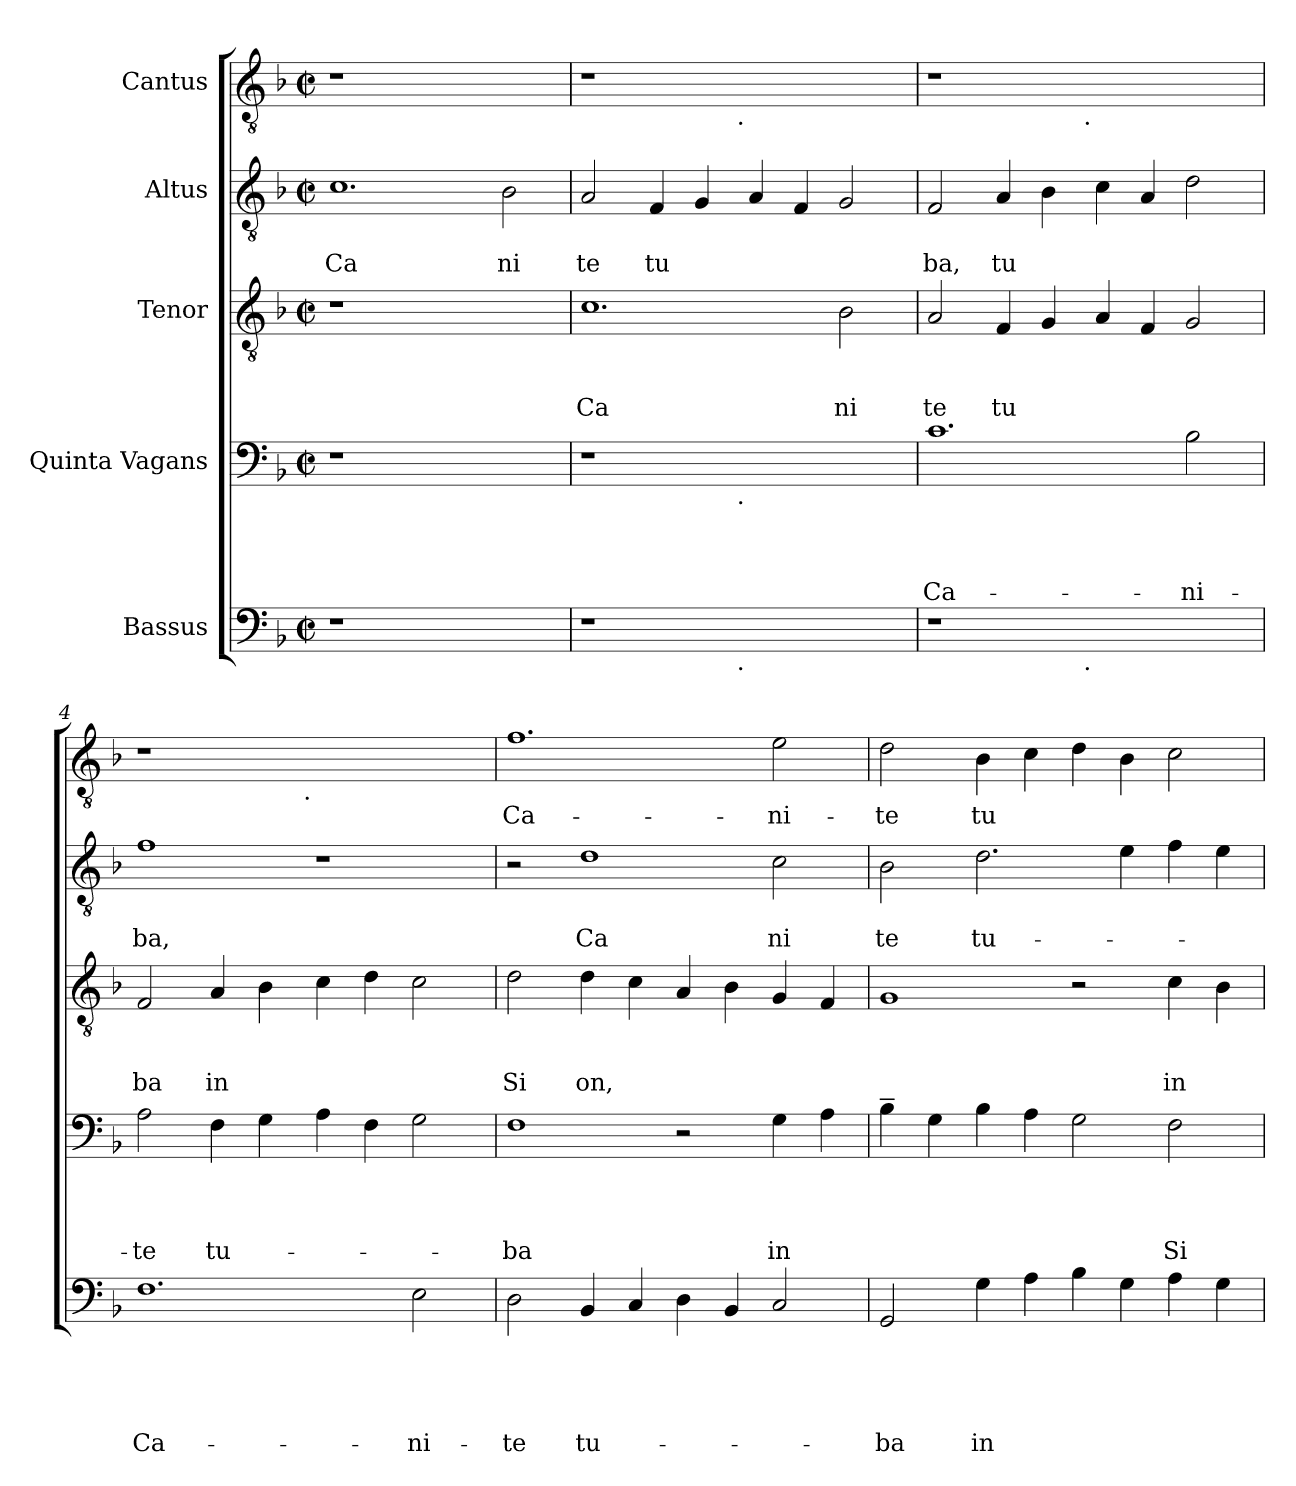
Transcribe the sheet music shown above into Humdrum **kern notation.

**kern	**text	**text	**text	**text	**text	**kern	**text	**text	**text	**text	**kern	**text	**text	**text	**kern	**text	**text	**kern	**text
*part5	*part5	*part5	*part5	*part5	*part5	*part4	*part4	*part4	*part4	*part4	*part3	*part3	*part3	*part3	*part2	*part2	*part2	*part1	*part1
*staff5	*staff5	*staff5	*staff5	*staff5	*staff5	*staff4	*staff4	*staff4	*staff4	*staff4	*staff3	*staff3	*staff3	*staff3	*staff2	*staff2	*staff2	*staff1	*staff1
*I"Bassus	*	*	*	*	*	*I"Quinta Vagans	*	*	*	*	*I"Tenor	*	*	*	*I"Altus	*	*	*I"Cantus	*
*clefF4	*	*	*	*	*	*clefF4	*	*	*	*	*clefGv2	*	*	*	*clefGv2	*	*	*clefGv2	*
*k[b-]	*	*	*	*	*	*k[b-]	*	*	*	*	*k[b-]	*	*	*	*k[b-]	*	*	*k[b-]	*
*F:	*	*	*	*	*	*F:	*	*	*	*	*F:	*	*	*	*F:	*	*	*F:	*
*M2/2	*	*	*	*	*	*M2/2	*	*	*	*	*M2/2	*	*	*	*M2/2	*	*	*M2/2	*
*met(c|)	*	*	*	*	*	*met(c|)	*	*	*	*	*met(c|)	*	*	*	*met(c|)	*	*	*met(c|)	*
=1	=1	=1	=1	=1	=1	=1	=1	=1	=1	=1	=1	=1	=1	=1	=1	=1	=1	=1	=1
!	!	!	!	!	!	!	!	!	!	!	!	!	!	!	!	!	!LO:LY:b	!	!
1r	.	.	.	.	.	1r	.	.	.	.	1r	.	.	.	1.c	.	Ca	1r	.
1ryy	.	.	.	.	.	1ryy	.	.	.	.	1ryy	.	.	.	.	.	.	1ryy	.
!	!	!	!	!	!	!	!	!	!	!	!	!	!	!	!	!	!LO:LY:b	!	!
.	.	.	.	.	.	.	.	.	.	.	.	.	.	.	2B-\	.	ni	.	.
=2	=2	=2	=2	=2	=2	=2	=2	=2	=2	=2	=2	=2	=2	=2	=2	=2	=2	=2	=2
!	!	!	!	!	!	!	!	!	!	!	!	!	!	!LO:LY:b	!	!	!LO:LY:b	!	!
*^	*	*	*	*	*	*^	*	*	*	*	*	*	*	*	*	*	*	*^	*
1r	2ryy	.	.	.	.	.	1r	2ryy	.	.	.	.	1.c	.	.	Ca	2A/	.	te	1r	2ryy	.
!	!	!	!	!	!	!	!	!	!	!	!	!	!	!	!	!	!	!	!LO:LY:b	!	!	!
.	4...ryy	.	.	.	.	.	.	4...ryy	.	.	.	.	.	.	.	.	4F/	.	tu	.	4...ryy	.
.	.	.	.	.	.	.	.	.	.	.	.	.	.	.	.	.	4G/	.	.	.	.	.
!	!	!	!	!	!	!	!	!	!	!	!	!	!	!	!	!	!	!	!	!	!LO:TX:b:t=.	!
!	!	!	!	!	!	!	!	!LO:TX:b:t=.	!	!	!	!	!	!	!	!	!	!	!	!	!	!
!	!LO:TX:b:t=.	!	!	!	!	!	!	!	!	!	!	!	!	!	!	!	!	!	!	!	!	!
.	1ryy	.	.	.	.	.	.	1ryy	.	.	.	.	.	.	.	.	.	.	.	.	1ryy	.
1ryy	.	.	.	.	.	.	1ryy	.	.	.	.	.	.	.	.	.	4A/	.	.	1ryy	.	.
.	.	.	.	.	.	.	.	.	.	.	.	.	.	.	.	.	4F/	.	.	.	.	.
!	!	!	!	!	!	!	!	!	!	!	!	!	!	!	!	!LO:LY:b	!	!	!	!	!	!
.	.	.	.	.	.	.	.	.	.	.	.	.	2B-\	.	.	ni	2G/	.	.	.	.	.
.	32ryy	.	.	.	.	.	.	32ryy	.	.	.	.	.	.	.	.	.	.	.	.	32ryy	.
=3	=3	=3	=3	=3	=3	=3	=3	=3	=3	=3	=3	=3	=3	=3	=3	=3	=3	=3	=3	=3	=3	=3
!	!	!	!	!	!	!	!	!	!	!	!	!LO:LY:b	!	!	!	!LO:LY:b	!	!	!LO:LY:b	!	!	!
*	*	*	*	*	*	*	*v	*v	*	*	*	*	*	*	*	*	*	*	*	*	*	*
1r	2ryy	.	.	.	.	.	1.c	.	.	.	Ca-	2A/	.	.	te	2F/	.	ba,	1r	2ryy	.
!	!	!	!	!	!	!	!	!	!	!	!	!	!	!	!LO:LY:b	!	!	!LO:LY:b	!	!	!
.	4...ryy	.	.	.	.	.	.	.	.	.	.	4F/	.	.	tu	4A/	.	tu	.	4...ryy	.
.	.	.	.	.	.	.	.	.	.	.	.	4G/	.	.	.	4B-\	.	.	.	.	.
!	!	!	!	!	!	!	!	!	!	!	!	!	!	!	!	!	!	!	!	!LO:TX:b:t=.	!
!	!LO:TX:b:t=.	!	!	!	!	!	!	!	!	!	!	!	!	!	!	!	!	!	!	!	!
.	1ryy	.	.	.	.	.	.	.	.	.	.	.	.	.	.	.	.	.	.	1ryy	.
1ryy	.	.	.	.	.	.	.	.	.	.	.	4A/	.	.	.	4c\	.	.	1ryy	.	.
.	.	.	.	.	.	.	.	.	.	.	.	4F/	.	.	.	4A/	.	.	.	.	.
!	!	!	!	!	!	!	!	!	!	!	!LO:LY:b	!	!	!	!	!	!	!	!	!	!
.	.	.	.	.	.	.	2B-\	.	.	.	-ni-	2G/	.	.	.	2d\	.	.	.	.	.
.	32ryy	.	.	.	.	.	.	.	.	.	.	.	.	.	.	.	.	.	.	32ryy	.
=4	=4	=4	=4	=4	=4	=4	=4	=4	=4	=4	=4	=4	=4	=4	=4	=4	=4	=4	=4	=4	=4
!	!	!	!	!	!	!LO:LY:b	!	!	!	!	!LO:LY:b	!	!	!	!LO:LY:b	!	!	!LO:LY:b	!	!	!
*v	*v	*	*	*	*	*	*	*	*	*	*	*	*	*	*	*	*	*	*	*	*
1.F	.	.	.	.	Ca-	2A\	.	.	.	-te	2F/	.	.	ba	1f	.	ba,	1r	2ryy	.
!	!	!	!	!	!	!	!	!	!	!LO:LY:b	!	!	!	!LO:LY:b	!	!	!	!	!	!
.	.	.	.	.	.	4F\	.	.	.	tu-	4A/	.	.	in	.	.	.	.	4...ryy	.
.	.	.	.	.	.	4G\	.	.	.	.	4B-\	.	.	.	.	.	.	.	.	.
!	!	!	!	!	!	!	!	!	!	!	!	!	!	!	!	!	!	!	!LO:TX:b:t=.	!
.	.	.	.	.	.	.	.	.	.	.	.	.	.	.	.	.	.	.	1ryy	.
.	.	.	.	.	.	4A\	.	.	.	.	4c\	.	.	.	1r	.	.	1ryy	.	.
.	.	.	.	.	.	4F\	.	.	.	.	4d\	.	.	.	.	.	.	.	.	.
!	!	!	!	!	!LO:LY:b	!	!	!	!	!	!	!	!	!	!	!	!	!	!	!
2E\	.	.	.	.	-ni-	2G\	.	.	.	.	2c\	.	.	.	.	.	.	.	.	.
.	.	.	.	.	.	.	.	.	.	.	.	.	.	.	.	.	.	.	32ryy	.
=5	=5	=5	=5	=5	=5	=5	=5	=5	=5	=5	=5	=5	=5	=5	=5	=5	=5	=5	=5	=5
!	!	!	!	!	!LO:LY:b	!	!	!	!	!LO:LY:b	!	!	!	!LO:LY:b	!	!	!	!	!	!LO:LY:b
*	*	*	*	*	*	*	*	*	*	*	*	*	*	*	*	*	*	*v	*v	*
2D\	.	.	.	.	-te	1F	.	.	.	-ba	2d\	.	.	Si	2r	.	.	1.f>	Ca-
!	!	!	!	!	!LO:LY:b	!	!	!	!	!	!	!	!	!LO:LY:b	!	!	!LO:LY:b	!	!
4BB-/	.	.	.	.	tu-	.	.	.	.	.	4d\	.	.	on,	1d	.	Ca	.	.
4C/	.	.	.	.	.	.	.	.	.	.	4c\	.	.	.	.	.	.	.	.
4D\	.	.	.	.	.	2r	.	.	.	.	4A/	.	.	.	.	.	.	.	.
4BB-/	.	.	.	.	.	.	.	.	.	.	4B-\	.	.	.	.	.	.	.	.
!	!	!	!	!	!	!	!	!	!	!LO:LY:b	!	!	!	!	!	!	!LO:LY:b	!	!LO:LY:b
2C/	.	.	.	.	.	4G\	.	.	.	in	4G/	.	.	.	2c\	.	ni	2e\	-ni-
.	.	.	.	.	.	4A\	.	.	.	.	4F/	.	.	.	.	.	.	.	.
!!LO:LB:g=z
=6	=6	=6	=6	=6	=6	=6	=6	=6	=6	=6	=6	=6	=6	=6	=6	=6	=6	=6	=6
!	!	!	!	!	!LO:LY:b	!	!	!	!	!	!	!	!	!	!	!	!LO:LY:b	!	!LO:LY:b
2GG/	.	.	.	.	-ba	4B-~>\	.	.	.	.	1G	.	.	.	2B-\	.	te	2d\	-te
.	.	.	.	.	.	4G\	.	.	.	.	.	.	.	.	.	.	.	.	.
!	!	!	!	!	!LO:LY:b	!	!	!	!	!	!	!	!	!	!	!	!LO:LY:b	!	!LO:LY:b
4G\	.	.	.	.	in	4B-\	.	.	.	.	.	.	.	.	2.d\	.	tu-	4B-\	tu
4A\	.	.	.	.	.	4A\	.	.	.	.	.	.	.	.	.	.	.	4c\	.
4B-\	.	.	.	.	.	2G\	.	.	.	.	2r	.	.	.	.	.	.	4d\	.
4G\	.	.	.	.	.	.	.	.	.	.	.	.	.	.	4e\	.	.	4B-\	.
!	!	!	!	!	!	!	!	!	!	!LO:LY:b	!	!	!	!LO:LY:b	!	!	!	!	!
4A\	.	.	.	.	.	2F\	.	.	.	Si	4c\	.	.	in	4f\	.	.	2c\	.
4G\	.	.	.	.	.	.	.	.	.	.	4B-\	.	.	.	4e\	.	.	.	.
=	=	=	=	=	=	=	=	=	=	=	=	=	=	=	=	=	=	=	=
*-	*-	*-	*-	*-	*-	*-	*-	*-	*-	*-	*-	*-	*-	*-	*-	*-	*-	*-	*-
